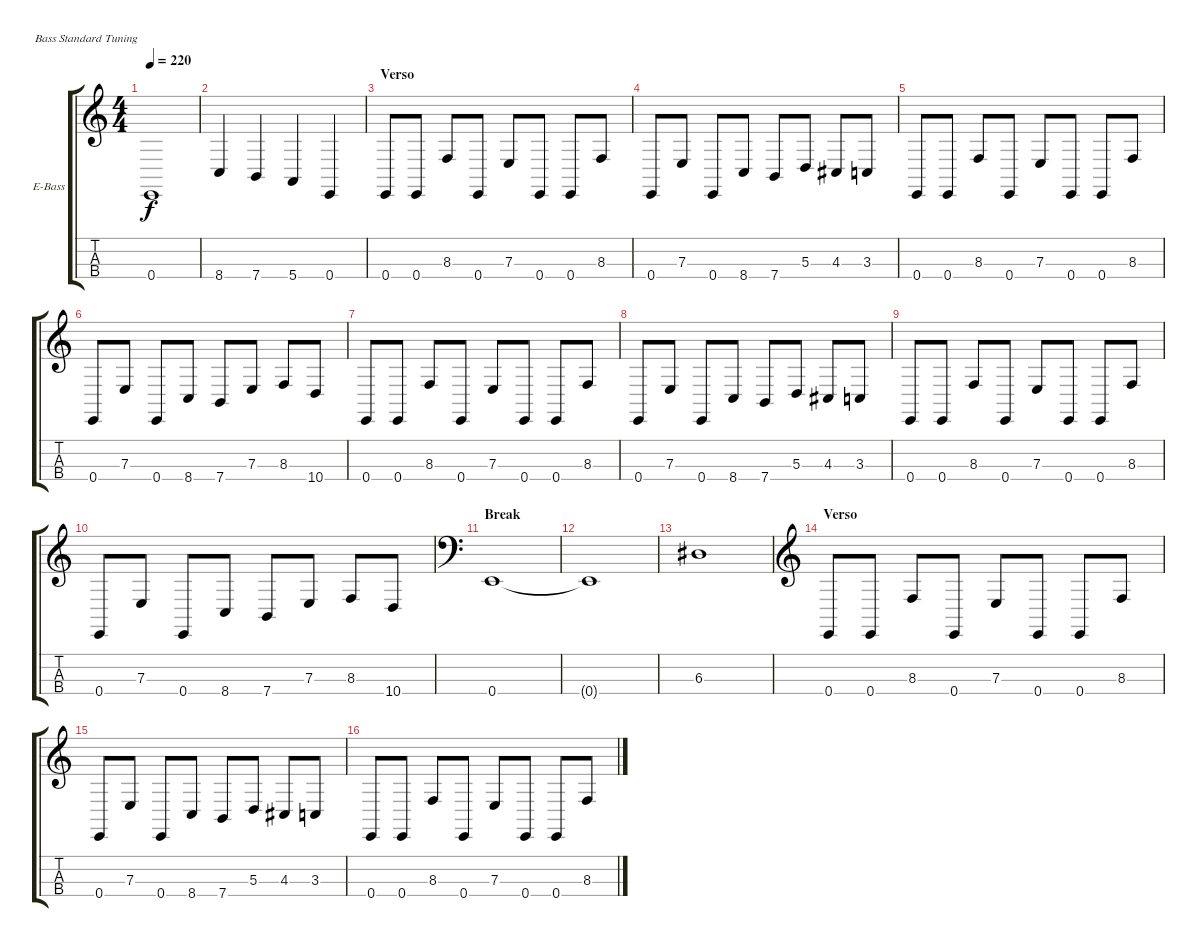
\defaultSystemsLayout 4
\bracketExtendMode groupsimilarinstruments
\firstSystemTrackNameOrientation horizontal
\otherSystemsTrackNameOrientation horizontal
\track ("Electric Bass" "E-Bass") {instrument electricbassfinger}
\staff {score tabs}
\tuning (G2 D2 A1 E1)
\ts (4 4)
\tempo 220
\clef g2
\ks c
0.4.1{dy f} |
8.4.4 7.4.4 5.4.4 0.4.4 |
\section ("" "Verso")
0.4.8 0.4.8 8.3.8 0.4.8 7.3.8 0.4.8 0.4.8 8.3.8 |
0.4.8 7.3.8 0.4.8 8.4.8 7.4.8 5.3.8 4.3.8 3.3.8 |
0.4.8 0.4.8 8.3.8 0.4.8 7.3.8 0.4.8 0.4.8 8.3.8 |
0.4.8 7.3.8 0.4.8 8.4.8 7.4.8 7.3.8 8.3.8 10.4.8 |
0.4.8 0.4.8 8.3.8 0.4.8 7.3.8 0.4.8 0.4.8 8.3.8 |
0.4.8 7.3.8 0.4.8 8.4.8 7.4.8 5.3.8 4.3.8 3.3.8 |
0.4.8 0.4.8 8.3.8 0.4.8 7.3.8 0.4.8 0.4.8 8.3.8 |
0.4.8 7.3.8 0.4.8 8.4.8 7.4.8 7.3.8 8.3.8 10.4.8 |
\section ("" "Break")
\clef f4
0.4.1 |
0.4{t}.1 |
6.3.1 |
\section ("" "Verso")
\clef g2
0.4.8 0.4.8 8.3.8 0.4.8 7.3.8 0.4.8 0.4.8 8.3.8 |
0.4.8 7.3.8 0.4.8 8.4.8 7.4.8 5.3.8 4.3.8 3.3.8 |
0.4.8 0.4.8 8.3.8 0.4.8 7.3.8 0.4.8 0.4.8 8.3.8
